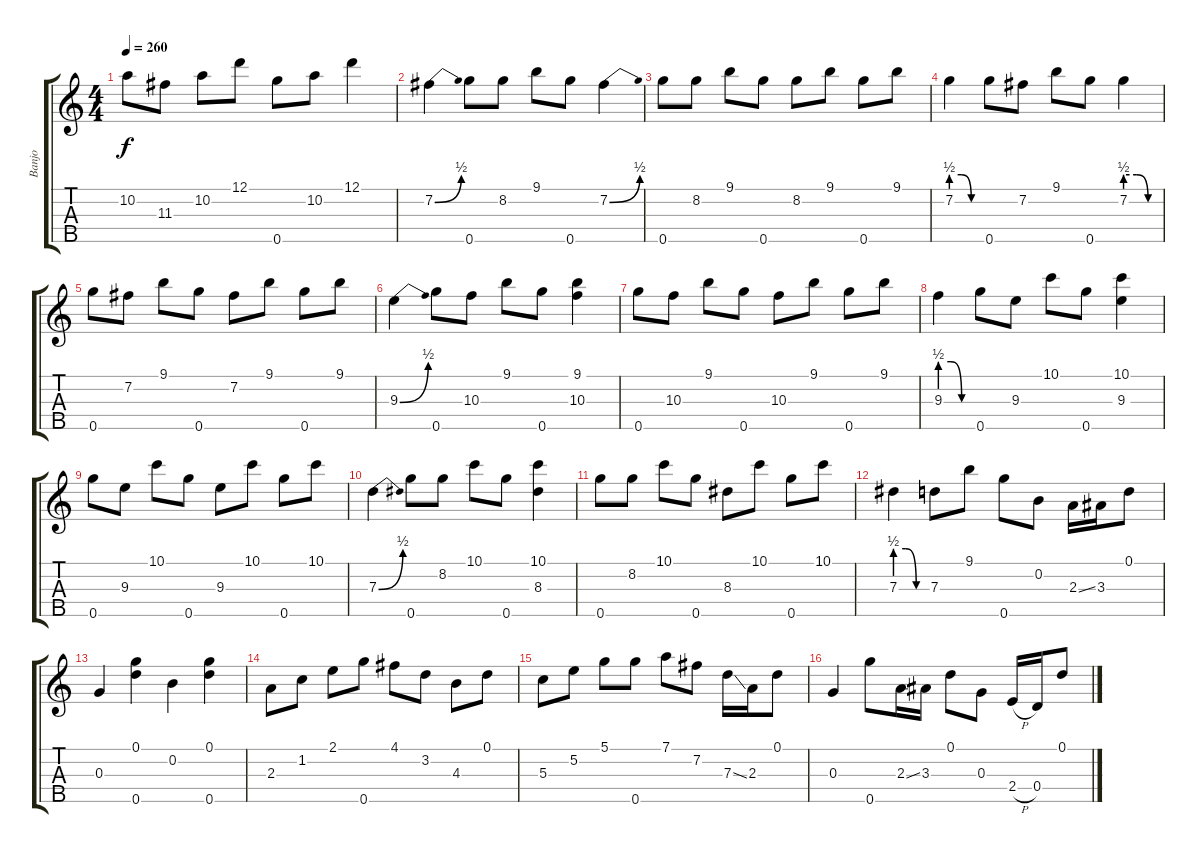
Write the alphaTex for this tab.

\track ("Banjo" "Banjo") {instrument banjo}
\staff {score tabs}
\tuning (D4 B3 G3 D3 G4) {hide}
\displaytranspose 12
\ts (4 4)
\tempo 260
\clef g2
\ks c
10.2.8{dy f} 11.3.8 10.2.8 12.1.8 0.5.8 10.2.8 12.1.4 |
7.2{be (bend 0 0 60 2)}.4 0.5.8 8.2.8 9.1.8 0.5.8 7.2{be (bend 0 0 60 2)}.4 |
0.5.8 8.2.8 9.1.8 0.5.8 8.2.8 9.1.8 0.5.8 9.1.8 |
7.2{be (custom 0 2 20 2 40 0 60 0)}.4 0.5.8 7.2.8 9.1.8 0.5.8 7.2{be (custom 0 2 20 2 40 0 60 0)}.4 |
0.5.8 7.2.8 9.1.8 0.5.8 7.2.8 9.1.8 0.5.8 9.1.8 |
9.3{be (bend 0 0 60 2)}.4 0.5.8 10.3.8 9.1.8 0.5.8 (9.1 10.3).4 |
0.5.8 10.3.8 9.1.8 0.5.8 10.3.8 9.1.8 0.5.8 9.1.8 |
9.3{be (custom 0 2 20 2 40 0 60 0)}.4 0.5.8 9.3.8 10.1.8 0.5.8 (10.1 9.3).4 |
0.5.8 9.3.8 10.1.8 0.5.8 9.3.8 10.1.8 0.5.8 10.1.8 |
7.3{be (bend 0 0 60 2)}.4 0.5.8 8.2.8 10.1.8 0.5.8 (10.1 8.3).4 |
0.5.8 8.2.8 10.1.8 0.5.8 8.3.8 10.1.8 0.5.8 10.1.8 |
7.3{be (custom 0 2 20 2 40 0 60 0)}.4 7.3.8 9.1.8 0.5.8 0.2.8 2.3{ss}.16 3.3.16 0.1.8 |
0.3.4 (0.1 0.5).4 0.2.4 (0.1 0.5).4 |
2.3.8 1.2.8 2.1.8 0.5.8 4.1.8 3.2.8 4.3.8 0.1.8 |
5.3.8 5.2.8 5.1.8 0.5.8 7.1.8 7.2.8 7.3{ss}.16 2.3.16 0.1.8 |
0.3.4 0.5.8 2.3{ss}.16 3.3.16 0.1.8 0.3.8 2.4{h}.16 0.4.16 0.1.8
